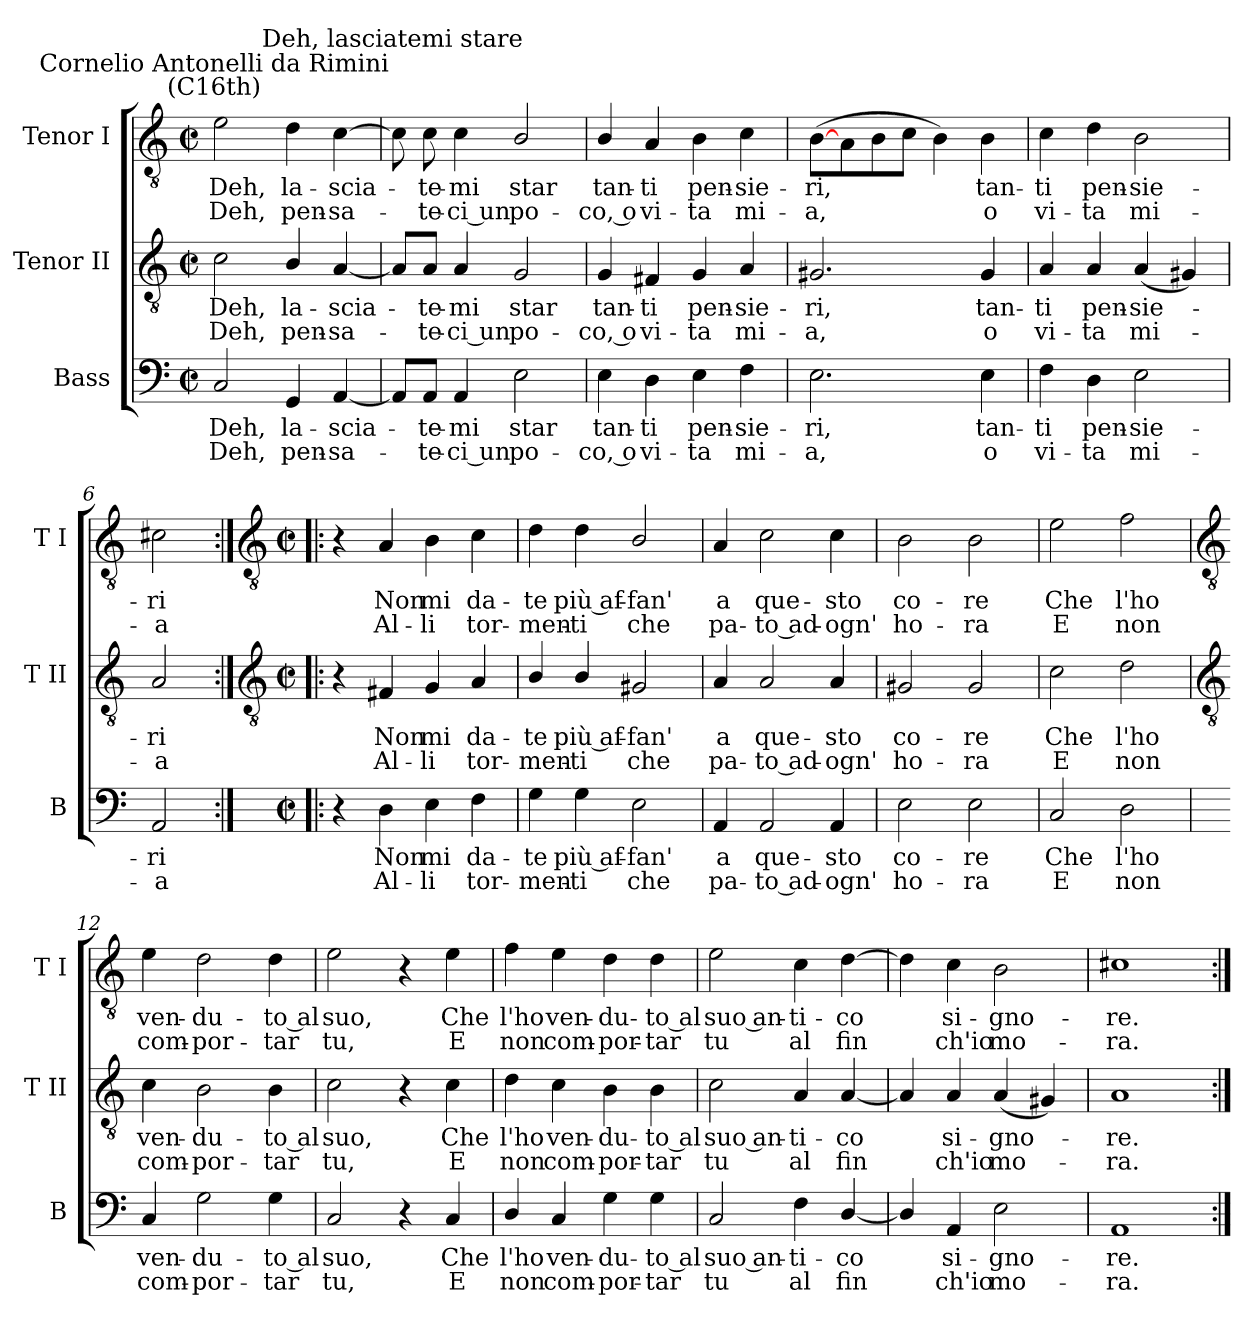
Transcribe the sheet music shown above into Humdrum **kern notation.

**kern	**text	**text	**kern	**text	**text	**kern	**text	**text
*part3	*part3	*part3	*part2	*part2	*part2	*part1	*part1	*part1
*staff3	*staff3	*staff3	*staff2	*staff2	*staff2	*staff1	*staff1	*staff1
*I"Bass	*	*	*I"Tenor II	*	*	*I"Tenor I	*	*
*I'B	*	*	*I'T II	*	*	*I'T I	*	*
*clefF4	*	*	*clefGv2	*	*	*clefGv2	*	*
*k[]	*	*	*k[]	*	*	*k[]	*	*
*C:	*	*	*C:	*	*	*C:	*	*
*M2/2	*	*	*M2/2	*	*	*M2/2	*	*
*met(c|)	*	*	*met(c|)	*	*	*met(c|)	*	*
=1	=1	=1	=1	=1	=1	=1	=1	=1
!	!	!	!	!	!	!LO:TX:a:cj:t=Cornelio Antonelli da Rimini\n(C16th)	!	!
!	!LO:LY:b	!LO:LY:b	!	!LO:LY:b	!LO:LY:b	!	!LO:LY:b	!LO:LY:b
2C	Deh,	Deh,	2c	Deh,	Deh,	2e	Deh,	Deh,
!	!LO:LY:b	!LO:LY:b	!	!LO:LY:b	!LO:LY:b	!	!LO:LY:b	!LO:LY:b
4GG	la-	-pen-	4B/	la-	-pen-	4d	la-	-pen-
!	!LO:LY:b	!LO:LY:b	!	!LO:LY:b	!LO:LY:b	!	!LO:LY:b	!LO:LY:b
[4AA	-scia-	sa-	[4A	-scia-	sa-	[4c	-scia-	sa-
=2	=2	=2	=2	=2	=2	=2	=2	=2
!	!	!	!	!	!	!LO:TX:a:cj:t=Deh, lasciatemi stare	!	!
8AA/L]	.	.	8A/L]	.	.	8c]	.	.
!	!LO:LY:b	!LO:LY:b	!	!LO:LY:b	!LO:LY:b	!	!LO:LY:b	!LO:LY:b
8AA/J	te-	-te-	8A/J	te-	-te-	8c	te-	-te-
!	!LO:LY:b	!LO:LY:b	!	!LO:LY:b	!LO:LY:b	!	!LO:LY:b	!LO:LY:b
4AA	-mi	ci un	4A	-mi	ci un	4c	-mi	ci un
!	!LO:LY:b	!LO:LY:b	!	!LO:LY:b	!LO:LY:b	!	!LO:LY:b	!LO:LY:b
2E	star	po-	2G	star	po-	2B/	star	po-
=3	=3	=3	=3	=3	=3	=3	=3	=3
!	!LO:LY:b	!LO:LY:b	!	!LO:LY:b	!LO:LY:b	!	!LO:LY:b	!LO:LY:b
4E	-tan-	-co, o	4G	-tan-	-co, o	4B/	-tan-	-co, o
!	!LO:LY:b	!LO:LY:b	!	!LO:LY:b	!LO:LY:b	!	!LO:LY:b	!LO:LY:b
4D	ti	vi-	4F#X	ti	vi-	4A	ti	vi-
!	!LO:LY:b	!LO:LY:b	!	!LO:LY:b	!LO:LY:b	!	!LO:LY:b	!LO:LY:b
4E	-pen-	-ta	4G	-pen-	-ta	4B	-pen-	-ta
!	!LO:LY:b	!LO:LY:b	!	!LO:LY:b	!LO:LY:b	!	!LO:LY:b	!LO:LY:b
4F	sie-	-mi-	4A	sie-	-mi-	4c	sie-	-mi-
=4	=4	=4	=4	=4	=4	=4	=4	=4
!	!LO:LY:b	!LO:LY:b	!	!LO:LY:b	!LO:LY:b	!	!LO:LY:b	!LO:LY:b
2.E	-ri,	a,	2.G#X	-ri,	a,	(>[8BL	-ri,	a,
.	.	.	.	.	.	8A	.	.
.	.	.	.	.	.	8B	.	.
.	.	.	.	.	.	8cJ	.	.
.	.	.	.	.	.	4B)	.	.
!	!LO:LY:b	!LO:LY:b	!	!LO:LY:b	!LO:LY:b	!	!LO:LY:b	!LO:LY:b
4E	tan-	-o	4G#	tan-	-o	4B	tan-	-o
=5	=5	=5	=5	=5	=5	=5	=5	=5
!	!LO:LY:b	!LO:LY:b	!	!LO:LY:b	!LO:LY:b	!	!LO:LY:b	!LO:LY:b
4F	ti	vi-	4A	ti	vi-	4c	ti	vi-
!	!LO:LY:b	!LO:LY:b	!	!LO:LY:b	!LO:LY:b	!	!LO:LY:b	!LO:LY:b
4D	-pen-	-ta	4A	-pen-	-ta	4d	-pen-	-ta
!	!LO:LY:b	!LO:LY:b	!	!LO:LY:b	!LO:LY:b	!	!LO:LY:b	!LO:LY:b
2E	sie-	-mi-	(<4A	sie-	mi-	2B	sie-	-mi-
.	.	.	4G#X)	.	.	.	.	.
=6	=6	=6	=6	=6	=6	=6	=6	=6
!	!LO:LY:b	!LO:LY:b	!	!LO:LY:b	!LO:LY:b	!	!LO:LY:b	!LO:LY:b
2AA	-ri	a	2A	ri	a	2c#X	-ri	a
!!LO:LB:g=z
=7:|!|:	=7:|!|:	=7:|!|:	=7:|!|:	=7:|!|:	=7:|!|:	=7:|!|:	=7:|!|:	=7:|!|:
*	*	*	*clefGv2	*	*	*clefGv2	*	*
*M2/2	*	*	*M2/2	*	*	*M2/2	*	*
*met(c|)	*	*	*met(c|)	*	*	*met(c|)	*	*
4r	.	.	4r	.	.	4r	.	.
!	!LO:LY:b	!LO:LY:b	!	!LO:LY:b	!LO:LY:b	!	!LO:LY:b	!LO:LY:b
4D	Non	Al-	4F#X	Non	Al-	4A	Non	Al-
!	!LO:LY:b	!LO:LY:b	!	!LO:LY:b	!LO:LY:b	!	!LO:LY:b	!LO:LY:b
4E	-mi	li	4G	-mi	li	4B	-mi	li
!	!LO:LY:b	!LO:LY:b	!	!LO:LY:b	!LO:LY:b	!	!LO:LY:b	!LO:LY:b
4F	da-	-tor-	4A	da-	-tor-	4c	da-	-tor-
=8	=8	=8	=8	=8	=8	=8	=8	=8
!	!LO:LY:b	!LO:LY:b	!	!LO:LY:b	!LO:LY:b	!	!LO:LY:b	!LO:LY:b
4G	-te	men-	4B/	-te	men-	4d	-te	men-
!	!LO:LY:b	!LO:LY:b	!	!LO:LY:b	!LO:LY:b	!	!LO:LY:b	!LO:LY:b
4G	-più af-	-ti	4B/	-più af-	-ti	4d	-più af-	-ti
!	!LO:LY:b	!LO:LY:b	!	!LO:LY:b	!LO:LY:b	!	!LO:LY:b	!LO:LY:b
2E	fan'	che	2G#X	fan'	che	2B/	fan'	che
=9	=9	=9	=9	=9	=9	=9	=9	=9
!	!LO:LY:b	!LO:LY:b	!	!LO:LY:b	!LO:LY:b	!	!LO:LY:b	!LO:LY:b
4AA	a	pa-	4A	a	pa-	4A	a	pa-
!	!LO:LY:b	!LO:LY:b	!	!LO:LY:b	!LO:LY:b	!	!LO:LY:b	!LO:LY:b
2AA	-que-	-to ad-	2A	-que-	-to ad-	2c	-que-	-to ad-
!	!LO:LY:b	!LO:LY:b	!	!LO:LY:b	!LO:LY:b	!	!LO:LY:b	!LO:LY:b
4AA	-sto	ogn'	4A	-sto	ogn'	4c	-sto	ogn'
=10	=10	=10	=10	=10	=10	=10	=10	=10
!	!LO:LY:b	!LO:LY:b	!	!LO:LY:b	!LO:LY:b	!	!LO:LY:b	!LO:LY:b
2E	co-	-ho-	2G#X	co-	-ho-	2B	co-	-ho-
!	!LO:LY:b	!LO:LY:b	!	!LO:LY:b	!LO:LY:b	!	!LO:LY:b	!LO:LY:b
2E	-re	ra	2G#	-re	ra	2B	-re	ra
=11	=11	=11	=11	=11	=11	=11	=11	=11
!	!LO:LY:b	!LO:LY:b	!	!LO:LY:b	!LO:LY:b	!	!LO:LY:b	!LO:LY:b
2C	Che	E	2c	Che	E	2e	Che	E
!	!LO:LY:b	!LO:LY:b	!	!LO:LY:b	!LO:LY:b	!	!LO:LY:b	!LO:LY:b
2D	l'ho	non	2d	l'ho	non	2f	l'ho	non
!!LO:LB:g=z
=12	=12	=12	=12	=12	=12	=12	=12	=12
*	*	*	*clefGv2	*	*	*clefGv2	*	*
!	!LO:LY:b	!LO:LY:b	!	!LO:LY:b	!LO:LY:b	!	!LO:LY:b	!LO:LY:b
4C	ven-	-com-	4c	ven-	-com-	4e	ven-	-com-
!	!LO:LY:b	!LO:LY:b	!	!LO:LY:b	!LO:LY:b	!	!LO:LY:b	!LO:LY:b
2G	-du-	-por-	2B	-du-	-por-	2d	-du-	-por-
!	!LO:LY:b	!LO:LY:b	!	!LO:LY:b	!LO:LY:b	!	!LO:LY:b	!LO:LY:b
4G	-to al	tar	4B	-to al	tar	4d	-to al	tar
=13	=13	=13	=13	=13	=13	=13	=13	=13
!	!LO:LY:b	!LO:LY:b	!	!LO:LY:b	!LO:LY:b	!	!LO:LY:b	!LO:LY:b
2C	suo,	tu,	2c	suo,	tu,	2e	suo,	tu,
4r	.	.	4r	.	.	4r	.	.
!	!LO:LY:b	!LO:LY:b	!	!LO:LY:b	!LO:LY:b	!	!LO:LY:b	!LO:LY:b
4C	Che	E	4c	Che	E	4e	Che	E
=14	=14	=14	=14	=14	=14	=14	=14	=14
!	!LO:LY:b	!LO:LY:b	!	!LO:LY:b	!LO:LY:b	!	!LO:LY:b	!LO:LY:b
4D/	l'ho	non	4d	l'ho	non	4f	l'ho	non
!	!LO:LY:b	!LO:LY:b	!	!LO:LY:b	!LO:LY:b	!	!LO:LY:b	!LO:LY:b
4C	ven-	-com-	4c	ven-	-com-	4e	ven-	-com-
!	!LO:LY:b	!LO:LY:b	!	!LO:LY:b	!LO:LY:b	!	!LO:LY:b	!LO:LY:b
4G	-du-	-por-	4B	-du-	-por-	4d	-du-	-por-
!	!LO:LY:b	!LO:LY:b	!	!LO:LY:b	!LO:LY:b	!	!LO:LY:b	!LO:LY:b
4G	-to al	tar	4B	-to al	tar	4d	-to al	tar
=15	=15	=15	=15	=15	=15	=15	=15	=15
!	!LO:LY:b	!LO:LY:b	!	!LO:LY:b	!LO:LY:b	!	!LO:LY:b	!LO:LY:b
2C	suo an-	-tu	2c	suo an-	-tu	2e	suo an-	-tu
!	!LO:LY:b	!LO:LY:b	!	!LO:LY:b	!LO:LY:b	!	!LO:LY:b	!LO:LY:b
4F	ti-	-al	4A	ti-	-al	4c	ti-	-al
!	!LO:LY:b	!LO:LY:b	!	!LO:LY:b	!LO:LY:b	!	!LO:LY:b	!LO:LY:b
[4D/	co	fin	[4A	co	fin	[4d	co	fin
=16	=16	=16	=16	=16	=16	=16	=16	=16
4D/]	.	.	4A]	.	.	4d]	.	.
!	!LO:LY:b	!LO:LY:b	!	!LO:LY:b	!LO:LY:b	!	!LO:LY:b	!LO:LY:b
4AA	si-	-ch'io	4A	si-	-ch'io	4c	si-	-ch'io
!	!LO:LY:b	!LO:LY:b	!	!LO:LY:b	!LO:LY:b	!	!LO:LY:b	!LO:LY:b
2E	gno-	-mo-	(<4A	gno-	mo-	2B	gno-	-mo-
.	.	.	4G#X)	.	.	.	.	.
=17	=17	=17	=17	=17	=17	=17	=17	=17
!	!LO:LY:b	!LO:LY:b	!	!LO:LY:b	!LO:LY:b	!	!LO:LY:b	!LO:LY:b
1AA	-re.	ra.	1A	re.	ra.	1c#X	-re.	ra.
=:|!	=:|!	=:|!	=:|!	=:|!	=:|!	=:|!	=:|!	=:|!
*-	*-	*-	*-	*-	*-	*-	*-	*-
